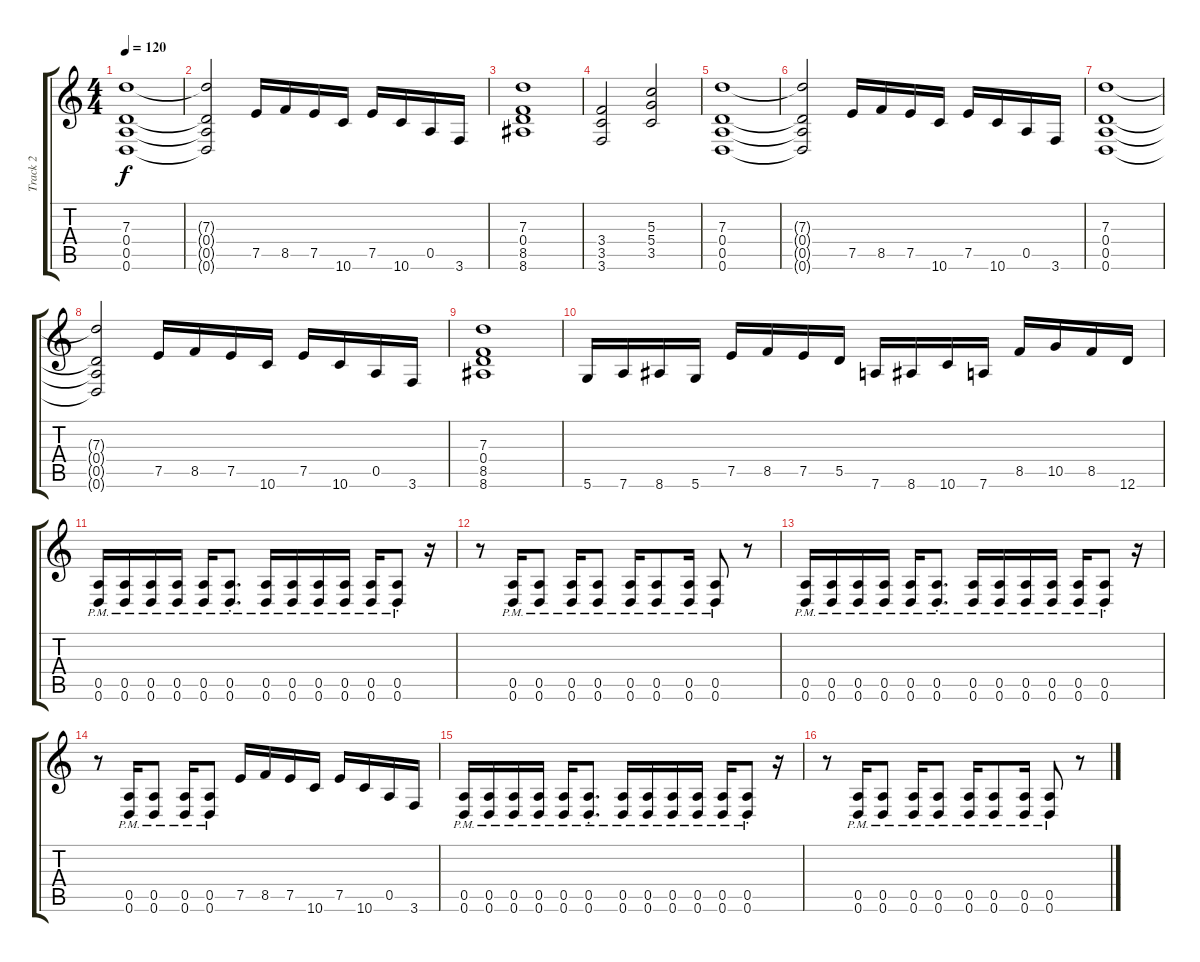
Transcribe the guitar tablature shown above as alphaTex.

\track ("Track 2" "Track 2") {instrument distortionguitar}
\staff {score tabs}
\tuning (E4 B3 G3 D3 A2 D2) {hide}
\ts (4 4)
\tempo 120
\clef g2
\ks c
(7.3 0.4 0.5 0.6).1{dy f} |
(7.3{t} 0.4{t} 0.5{t} 0.6{t}).2 7.5.16 8.5.16 7.5.16 10.6.16 7.5.16 10.6.16 0.5.16 3.6.16 |
(7.3 0.4 8.5 8.6).1 |
(3.4 3.5 3.6).2 (5.3 5.4 3.5).2 |
(7.3 0.4 0.5 0.6).1 |
(7.3{t} 0.4{t} 0.5{t} 0.6{t}).2 7.5.16 8.5.16 7.5.16 10.6.16 7.5.16 10.6.16 0.5.16 3.6.16 |
(7.3 0.4 0.5 0.6).1 |
(7.3{t} 0.4{t} 0.5{t} 0.6{t}).2 7.5.16 8.5.16 7.5.16 10.6.16 7.5.16 10.6.16 0.5.16 3.6.16 |
(7.3 0.4 8.5 8.6).1 |
5.6.16 7.6.16 8.6.16 5.6.16 7.5.16 8.5.16 7.5.16 5.5.16 7.6.16 8.6.16 10.6.16 7.6.16 8.5.16 10.5.16 8.5.16 12.6.16 |
(0.5{pm} 0.6{pm}).16 (0.5{pm} 0.6{pm}).16 (0.5{pm} 0.6{pm}).16 (0.5{pm} 0.6{pm}).16 (0.5{pm} 0.6{pm}).16 (0.5{pm st} 0.6{pm}).8{d} (0.5{pm} 0.6{pm}).16 (0.5{pm} 0.6{pm}).16 (0.5{pm} 0.6{pm}).16 (0.5{pm} 0.6{pm}).16 (0.5{pm} 0.6{pm}).16 (0.5{pm st} 0.6{pm}).8 r.16 |
r.8 (0.5{pm} 0.6{pm}).16 (0.5{pm} 0.6{pm}).8 (0.5{pm} 0.6{pm}).16 (0.5{pm} 0.6{pm}).8 (0.5{pm} 0.6{pm}).16 (0.5{pm} 0.6{pm}).8 (0.5{pm} 0.6{pm}).16 (0.5{pm} 0.6{pm}).8 r.8 |
(0.5{pm} 0.6{pm}).16 (0.5{pm} 0.6{pm}).16 (0.5{pm} 0.6{pm}).16 (0.5{pm} 0.6{pm}).16 (0.5{pm} 0.6{pm}).16 (0.5{pm st} 0.6{pm}).8{d} (0.5{pm} 0.6{pm}).16 (0.5{pm} 0.6{pm}).16 (0.5{pm} 0.6{pm}).16 (0.5{pm} 0.6{pm}).16 (0.5{pm} 0.6{pm}).16 (0.5{pm st} 0.6{pm}).8 r.16 |
r.8 (0.5{pm} 0.6{pm}).16 (0.5{pm} 0.6{pm}).8 (0.5{pm} 0.6{pm}).16 (0.5{pm} 0.6{pm}).8 7.5.16 8.5.16 7.5.16 10.6.16 7.5.16 10.6.16 0.5.16 3.6.16 |
(0.5{pm} 0.6{pm}).16 (0.5{pm} 0.6{pm}).16 (0.5{pm} 0.6{pm}).16 (0.5{pm} 0.6{pm}).16 (0.5{pm} 0.6{pm}).16 (0.5{pm st} 0.6{pm}).8{d} (0.5{pm} 0.6{pm}).16 (0.5{pm} 0.6{pm}).16 (0.5{pm} 0.6{pm}).16 (0.5{pm} 0.6{pm}).16 (0.5{pm} 0.6{pm}).16 (0.5{pm st} 0.6{pm}).8 r.16 |
r.8 (0.5{pm} 0.6{pm}).16 (0.5{pm} 0.6{pm}).8 (0.5{pm} 0.6{pm}).16 (0.5{pm} 0.6{pm}).8 (0.5{pm} 0.6{pm}).16 (0.5{pm} 0.6{pm}).8 (0.5{pm} 0.6{pm}).16 (0.5{pm} 0.6{pm}).8 r.8
